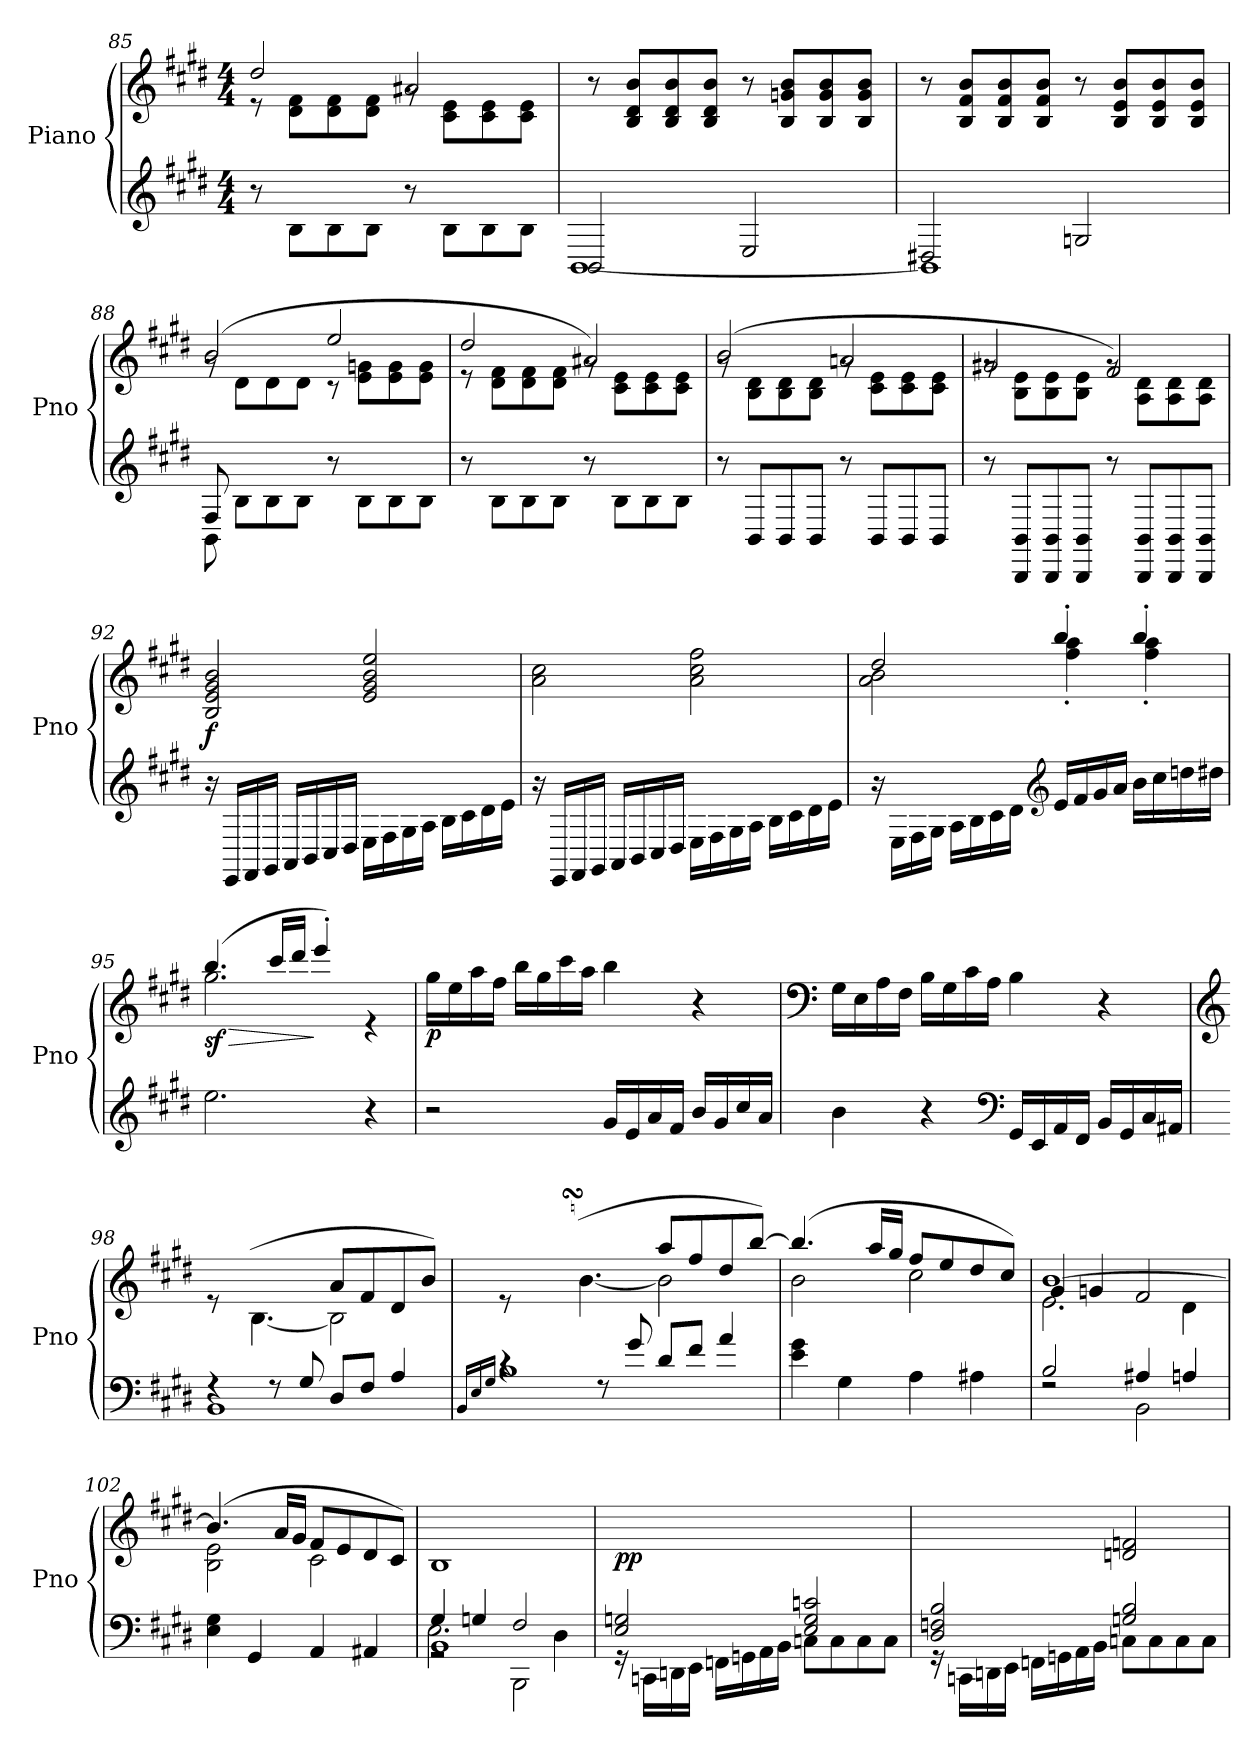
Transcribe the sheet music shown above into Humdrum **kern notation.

**kern	**kern	**dynam
*part1	*part1	*part1
*staff2	*staff1	*staff1/2
*I"Piano	*	*
*I'Pno	*	*
*clefG2	*clefG2	*
*k[f#c#g#d#]	*k[f#c#g#d#]	*
*M4/4	*M4/4	*
=85	=85	=85
*	*^	*
8r	2dd#/	8r	.
8B\L	.	8d#\ 8f#\L	.
8B\	.	8d#\ 8f#\	.
8B\J	.	8d#\ 8f#\J	.
8r	2a#X/	8rg	.
8B\L	.	8c#\ 8e\L	.
8B\	.	8c#\ 8e\	.
8B\J	.	8c#\ 8e\J	.
*	*v	*v	*
=86	=86	=86
*^	*	*
2BB/	[1BB	8r	.
.	.	8B/ 8d#/ 8b/L	.
.	.	8B/ 8d#/ 8b/	.
.	.	8B/ 8d#/ 8b/J	.
2E/	.	8r	.
.	.	8B/ 8gn/ 8b/L	.
.	.	8B/ 8g/ 8b/	.
.	.	8B/ 8g/ 8b/J	.
!!LO:LB:g=z
=87	=87	=87	=87
2D#X/	1BB]	8r	.
.	.	8B/ 8f#/ 8b/L	.
.	.	8B/ 8f#/ 8b/	.
.	.	8B/ 8f#/ 8b/J	.
2Gn/	.	8r	.
.	.	8B/ 8e/ 8b/L	.
.	.	8B/ 8e/ 8b/	.
.	.	8B/ 8e/ 8b/J	.
=88	=88	=88	=88
*	*	*^	*
8F#/	8BB\	(2b/	8rg	.
8B\L	2..ryy	.	8d#\L	.
8B\	.	.	8d#\	.
8B\J	.	.	8d#\J	.
8r	.	2ee/	8r	.
8B\L	.	.	8e\ 8gn\L	.
8B\	.	.	8e\ 8g\	.
8B\J	.	.	8e\ 8g\J	.
*v	*v	*	*	*
=89	=89	=89	=89
8r	2dd#/	8r	.
8B\L	.	8d#\ 8f#\L	.
8B\	.	8d#\ 8f#\	.
8B\J	.	8d#\ 8f#\J	.
8r	2a#X/)	8rg	.
8B\L	.	8c#\ 8e\L	.
8B\	.	8c#\ 8e\	.
8B\J	.	8c#\ 8e\J	.
=90	=90	=90	=90
!	!	!	!LO:DY:b
8r	(2b/	8rg	other-dynamics
8BB/L	.	8B\ 8d#\L	.
8BB/	.	8B\ 8d#\	.
8BB/J	.	8B\ 8d#\J	.
8r	2an/	8rg	.
8BB/L	.	8c#\ 8e\L	.
8BB/	.	8c#\ 8e\	.
8BB/J	.	8c#\ 8e\J	.
=91	=91	=91	=91
8r	2g#X/	8rg	.
8BBB/ 8BB/L	.	8B\ 8e\L	.
8BBB/ 8BB/	.	8B\ 8e\	.
8BBB/ 8BB/J	.	8B\ 8e\J	.
8r	2f#/)	8rg	.
8BBB/ 8BB/L	.	8A\ 8d#\L	.
8BBB/ 8BB/	.	8A\ 8d#\	.
8BBB/ 8BB/J	.	8A\ 8d#\J	.
!!LO:LB:g=z
=92	=92	=92	=92
!	!	!	!LO:DY:b
*	*v	*v	*
16r	2B/ 2e/ 2g#/ 2b/	f
16EE/LL	.	.
16FF#/	.	.
16GG#/JJ	.	.
16AA/LL	.	.
16BB/	.	.
16C#/	.	.
16D#/JJ	.	.
16E\LL	2e/ 2g#/ 2b/ 2ee/	.
16F#\	.	.
16G#\	.	.
16A\JJ	.	.
16B\LL	.	.
16c#\	.	.
16d#\	.	.
16e\JJ	.	.
=93	=93	=93
16r	2a\ 2cc#\	.
16EE/LL	.	.
16FF#/	.	.
16GG#/JJ	.	.
16AA/LL	.	.
16BB/	.	.
16C#/	.	.
16D#/JJ	.	.
16E\LL	2a\ 2cc#\ 2ff#\	.
16F#\	.	.
16G#\	.	.
16A\JJ	.	.
16B\LL	.	.
16c#\	.	.
16d#\	.	.
16e\JJ	.	.
=94	=94	=94
*	*^	*
16r	2dd#/	2a\ 2b\	.
16E\LL	.	.	.
16F#\	.	.	.
16G#\JJ	.	.	.
16A\LL	.	.	.
16B\	.	.	.
16c#\	.	.	.
16d#\JJ	.	.	.
*clefG2	*	*	*
16e/LL	4bb'/	4ff#\' 4aa\'	.
16f#/	.	.	.
16g#/	.	.	.
16a/JJ	.	.	.
16b\LL	4bb'/	4ff#\' 4aa\'	.
16cc#\	.	.	.
16ddn\	.	.	.
16dd#X\JJ	.	.	.
!!LO:LB:g=z	!!
=95	=95	=95	=95
!	!	!	!LO:HP:b
!	!	!	!LO:DY:n=1:b
2.ee\	(4.bb/	2.gg#\	> sf
.	16ccc#/LL	.	.
.	16ddd#/JJ	.	.
.	4eee'/)	.	]
4r	4re	4ryy	.
=96	=96	=96	=96
!	!	!	!LO:DY:b
*	*v	*v	*
2r	16gg#\LL	p
.	16ee\	.
.	16aa\	.
.	16ff#\JJ	.
.	16bb\LL	.
.	16gg#\	.
.	16ccc#\	.
.	16aa\JJ	.
16g#/LL	4bb\	.
16e/	.	.
16a/	.	.
16f#/JJ	.	.
16b/LL	4r	.
16g#/	.	.
16cc#/	.	.
16a/JJ	.	.
=97	=97	=97
*	*clefF4	*
4b\	16G#\LL	.
.	16E\	.
.	16A\	.
.	16F#\JJ	.
4r	16B\LL	.
.	16G#\	.
.	16c#\	.
.	16A\JJ	.
*clefF4	*	*
16GG#/LL	4B\	.
16EE/	.	.
16AA/	.	.
16FF#/JJ	.	.
16BB/LL	4r	.
16GG#/	.	.
16C#/	.	.
16AA#X/JJ	.	.
=98	=98	=98
*	*clefG2	*
*^	*^	*
4rF	1BB	8re	8ryy	.
.	.	(8B/Lyy	[4.B\	.
8rF	.	8g#/	.	.
8G#/	.	8e/J	.	.
8D#/L	.	8a/L	2B\]	.
8F#/J	.	8f#/	.	.
4A/	.	8d#/	.	.
.	.	8b/J)	.	.
*	*	*v	*v	*
!!LO:LB:g=z
=99	=99	=99	=99
.	16qBB/LL	.	.
.	16qE/	.	.
.	16qG#/JJ	.	.
*	*	*^	*
*	*	*	*^	*
*	*	*	*	*Xtuplet	*
4rc	1B	8re	8ryy	24cc#!yy	.
.	.	.	.	24b!yy	.
.	.	.	.	24a#X!yy	.
.	.	(>8bsSSS/Lyy	[4.b\	2..ryy	.
8rF	.	8gg#/	.	.	.
8g#/	.	8ee/J	.	.	.
8d#/L	.	8aa/L	2b\]	.	.
8f#/J	.	8ff#/	.	.	.
4a/	.	8dd#/	.	.	.
.	.	[8bb/J)	.	.	.
*v	*v	*	*	*	*
*	*	*v	*v	*
=100	=100	=100	=100
4e\ 4g#\	(4.bb/]	2b\	.
4G#\	.	.	.
.	16aa/LL	.	.
.	16gg#/JJ	.	.
4A\	8ff#/L	2cc#\	.
.	8ee/	.	.
4A#X\	8dd#/	.	.
.	8cc#/J)	.	.
=101	=101	=101	=101
*^	*	*^	*
2B/	2rF	[1b	2.e\	4g#/	.
.	.	.	.	4gn/	.
4A#X/	2BB\	.	.	2f#/	.
4An/	.	.	4d#\	.	.
*v	*v	*	*	*	*
*	*	*v	*v	*
=102	=102	=102	=102
4E\ 4G#\	(4.b/]	2B\ 2e\	.
4GG#/	.	.	.
.	16a/LL	.	.
.	16g#/JJ	.	.
4AA/	8f#/L	2c#\	.
.	8e/	.	.
4AA#X/	8d#/	.	.
.	8c#/J)	.	.
*	*v	*v	*
=103	=103	=103
*^	*	*
*	*^	*	*
*	*	*^	*	*
4G#/	1BB	2.E\	2rGG	1B	.
4Gn/	.	.	.	.	.
2F#/	.	.	2BBB\	.	.
.	.	4D#\	.	.	.
*	*	*v	*v	*	*
!!LO:PB:g=z
=104	=104	=104	=104	=104
!	!	!	!	!LO:DY:b
*	*v	*v	*	*
2E/ 2Gn/	16rGG	1ryy	pp
.	16CCn\LL	.	.
.	16DDn\	.	.
.	16EE\JJ	.	.
.	16FFn\LL	.	.
.	16GGn\	.	.
.	16AA\	.	.
.	16BB\JJ	.	.
2E/ 2G/ 2cn/	8Cn\L	.	.
.	8C\	.	.
.	8C\	.	.
.	8C\J	.	.
=105	=105	=105	=105
*	*^	*	*
2D#/ 2Fn/ 2B/	2ryy	16rGG	2ryy	.
.	.	16CCn\LL	.	.
.	.	16DDn\	.	.
.	.	16EE\JJ	.	.
.	.	16FFn\LL	.	.
.	.	16GGn\	.	.
.	.	16AA\	.	.
.	.	16BB\JJ	.	.
2ryy	2Gn/ 2B/	8Cn\L	2dn/ 2fn/	.
.	.	8C\	.	.
.	.	8C\	.	.
.	.	8C\J	.	.
*v	*v	*v	*	*
=	=	=
*-	*-	*-
